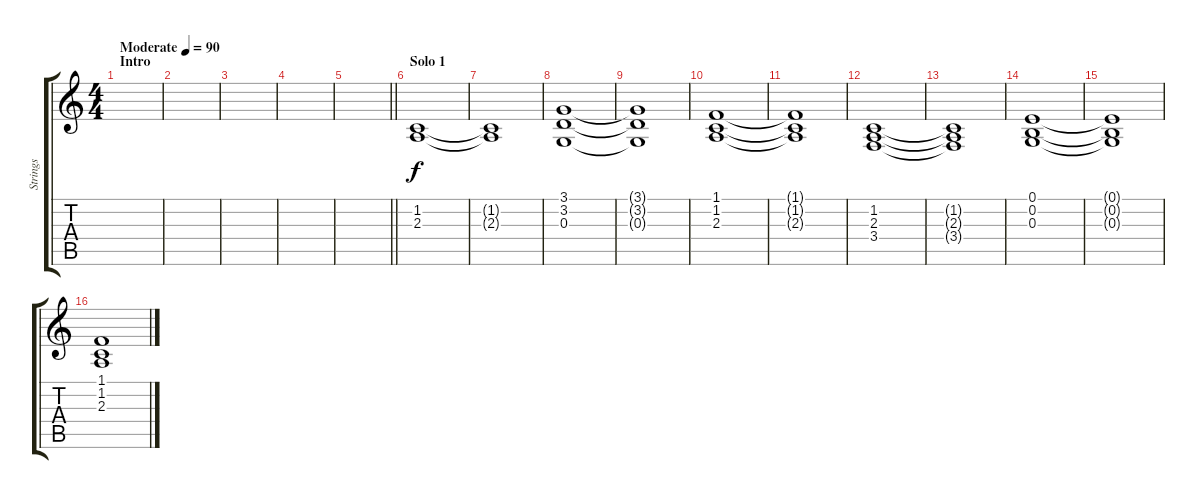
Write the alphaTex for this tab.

\track ("Strings" "Strings") {instrument stringensemble1}
\staff {score tabs}
\tuning (E4 B3 G3 D3 A2 E2) {hide}
\ts (4 4)
\section ("" "Intro")
\tempo (90 "Moderate")
\clef g2
\ks aminor
|
|
|
|
\barLineRight lightlight
|
\section ("" "Solo 1")
(1.2 2.3).1 |
(1.2{t} 2.3{t}).1 |
(3.1 3.2 0.3).1 |
(3.1{t} 3.2{t} 0.3{t}).1 |
(1.1 1.2 2.3).1 |
(1.1{t} 1.2{t} 2.3{t}).1 |
(1.2 2.3 3.4).1 |
(1.2{t} 2.3{t} 3.4{t}).1 |
(0.1 0.2 0.3).1 |
(0.1{t} 0.2{t} 0.3{t}).1 |
(1.1 1.2 2.3).1
